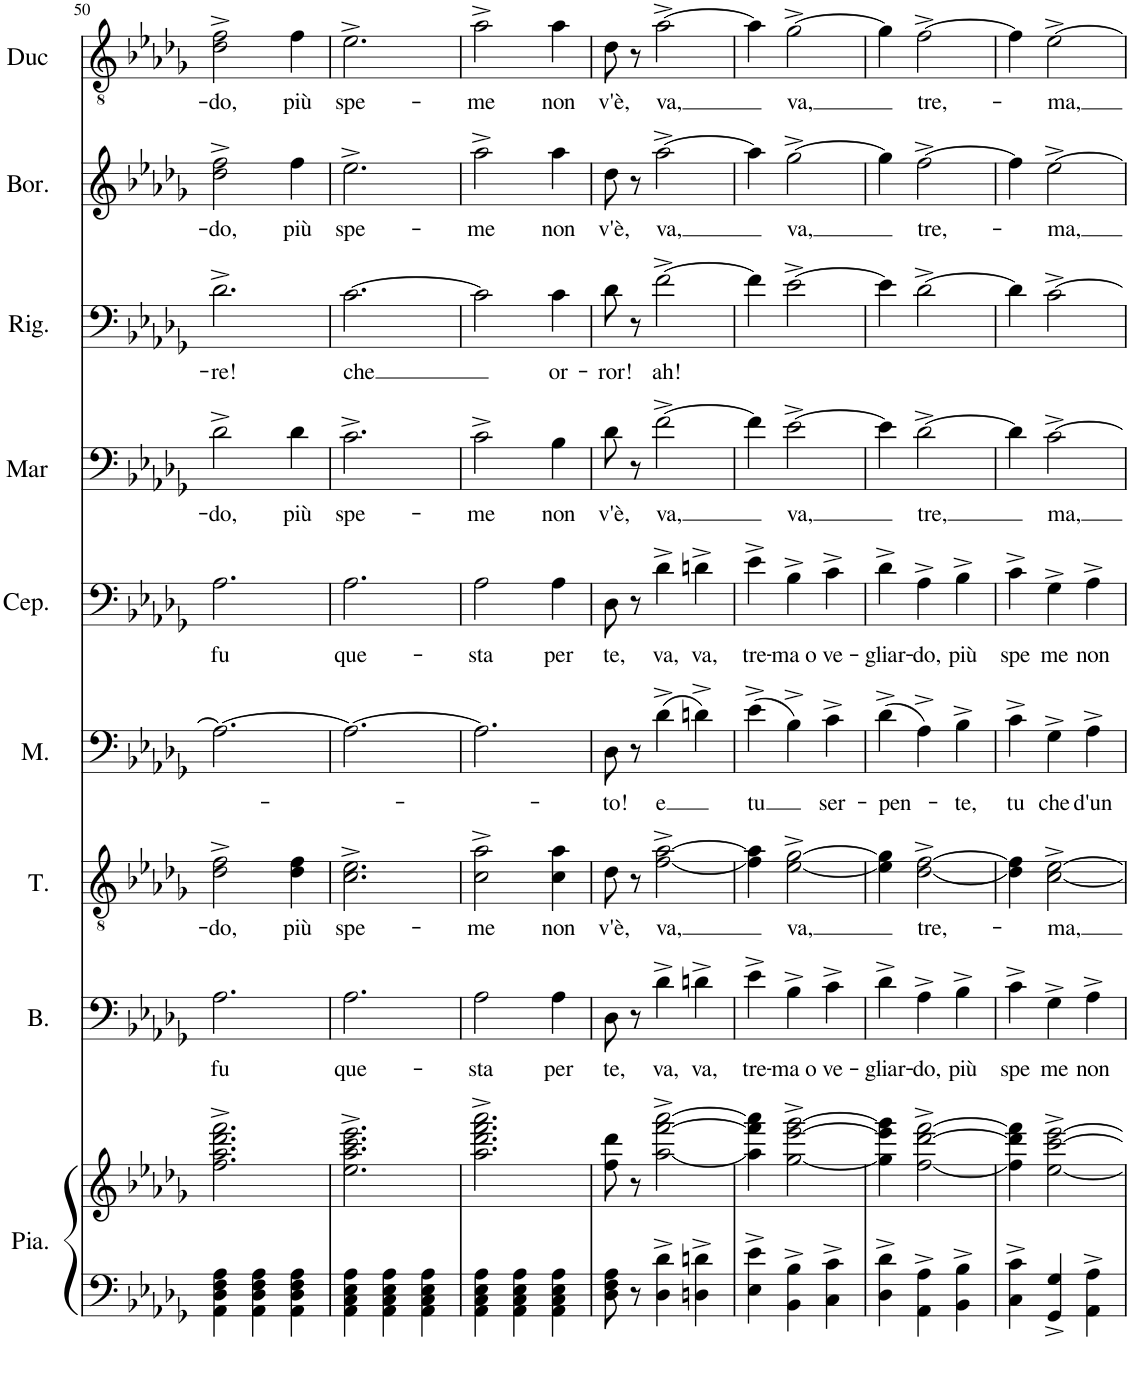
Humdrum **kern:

**kern	**kern	**kern	**text	**kern	**text	**kern	**text	**kern	**text	**kern	**text	**kern	**text	**kern	**text	**kern	**text
*part9	*part9	*part8	*part8	*part7	*part7	*part6	*part6	*part5	*part5	*part4	*part4	*part3	*part3	*part2	*part2	*part1	*part1
*staff10	*staff9	*staff8	*staff8	*staff7	*staff7	*staff6	*staff6	*staff5	*staff5	*staff4	*staff4	*staff3	*staff3	*staff2	*staff2	*staff1	*staff1
*I"Piano	*	*I"Basses	*	*I"Ténors	*	*I"Monterone	*	*I"Ceprano	*	*I"Marulo	*	*I"Rigoletto	*	*I"Borsa	*	*I"Duc	*
*I'Pia.	*	*I'B.	*	*I'T.	*	*I'M.	*	*I'Cep.	*	*I'Mar	*	*I'Rig.	*	*I'Bor.	*	*I'Duc	*
!!LO:PB:g=z
*clefF4	*clefG2	*clefF4	*	*clefGv2	*	*clefF4	*	*clefF4	*	*clefF4	*	*clefF4	*	*clefG2	*	*clefGv2	*
*k[b-e-a-d-g-]	*k[b-e-a-d-g-]	*k[b-e-a-d-g-]	*	*k[b-e-a-d-g-]	*	*k[b-e-a-d-g-]	*	*k[b-e-a-d-g-]	*	*k[b-e-a-d-g-]	*	*k[b-e-a-d-g-]	*	*k[b-e-a-d-g-]	*	*k[b-e-a-d-g-]	*
*M3/4	*M3/4	*M3/4	*	*M3/4	*	*M3/4	*	*M3/4	*	*M3/4	*	*M3/4	*	*M3/4	*	*M3/4	*
=50	=50	=50	=50	=50	=50	=50	=50	=50	=50	=50	=50	=50	=50	=50	=50	=50	=50
!	!	!	!LO:LY:b	!	!LO:LY:b	!	!	!	!LO:LY:b	!	!LO:LY:b	!	!LO:LY:b	!	!LO:LY:b	!	!LO:LY:b
4AA-\ 4D-\ 4F\ 4A-\	2.ff\^ 2.aa-\^ 2.ddd-\^ 2.fff\^	2.A-\	fu	2d-\^ 2f\^	-do,	2.A-\_	.	2.A-\	fu	2d-^\	-do,	2.d-^\	-re!	2dd-\^ 2ff\^	-do,	2d-\^ 2f\^	-do,
4AA-\ 4D-\ 4F\ 4A-\	.	.	.	.	.	.	.	.	.	.	.	.	.	.	.	.	.
!	!	!	!	!	!LO:LY:b	!	!	!	!	!	!LO:LY:b	!	!	!	!LO:LY:b	!	!LO:LY:b
4AA-\ 4D-\ 4F\ 4A-\	.	.	.	4d-\ 4f\	più	.	.	.	.	4d-\	più	.	.	4ff\	più	4f\	più
=51	=51	=51	=51	=51	=51	=51	=51	=51	=51	=51	=51	=51	=51	=51	=51	=51	=51
!	!	!	!LO:LY:b	!	!LO:LY:b	!	!	!	!LO:LY:b	!	!LO:LY:b	!	!LO:LY:b	!	!LO:LY:b	!	!LO:LY:b
4AA-\ 4C\ 4E-\ 4A-\	2.ee-\^ 2.aa-\^ 2.ccc\^ 2.eee-\^	2.A-\	que-	2.c\^ 2.e-\^	spe-	2.A-\_	.	2.A-\	que-	2.c^\	spe-	[2.c\	che	2.ee-^\	spe-	2.e-^\	spe-
4AA-\ 4C\ 4E-\ 4A-\	.	.	.	.	.	.	.	.	.	.	.	.	.	.	.	.	.
4AA-\ 4C\ 4E-\ 4A-\	.	.	.	.	.	.	.	.	.	.	.	.	.	.	.	.	.
=52	=52	=52	=52	=52	=52	=52	=52	=52	=52	=52	=52	=52	=52	=52	=52	=52	=52
!	!	!	!LO:LY:b	!	!LO:LY:b	!	!	!	!LO:LY:b	!	!LO:LY:b	!	!	!	!LO:LY:b	!	!LO:LY:b
4AA-\ 4C\ 4E-\ 4A-\	2.aa-\^ 2.ddd-\^ 2.fff\^ 2.aaa-\^	2A-\	-sta	2c\^ 2a-\^	-me	2.A-\]	.	2A-\	-sta	2c^\	-me	2c\]	.	2aa-^\	-me	2a-^\	-me
4AA-\ 4C\ 4E-\ 4A-\	.	.	.	.	.	.	.	.	.	.	.	.	.	.	.	.	.
!	!	!	!LO:LY:b	!	!LO:LY:b	!	!	!	!LO:LY:b	!	!LO:LY:b	!	!LO:LY:b	!	!LO:LY:b	!	!LO:LY:b
4AA-\ 4C\ 4E-\ 4A-\	.	4A-\	per	4c\ 4a-\	non	.	.	4A-\	per	4B-\	non	4c\	or-	4aa-\	non	4a-\	non
=53	=53	=53	=53	=53	=53	=53	=53	=53	=53	=53	=53	=53	=53	=53	=53	=53	=53
!	!	!	!LO:LY:b	!	!LO:LY:b	!	!LO:LY:b	!	!LO:LY:b	!	!LO:LY:b	!	!LO:LY:b	!	!LO:LY:b	!	!LO:LY:b
8D-\ 8F\ 8A-\	8ff\ 8ddd-\	8D-\	te,	8d-\	v'è,	8D-\	-to!	8D-\	te,	8d-\	v'è,	8d-\	-ror!	8dd-\	v'è,	8d-\	v'è,
8r	8r	8r	.	8r	.	8r	.	8r	.	8r	.	8r	.	8r	.	8r	.
!	!	!	!LO:LY:b	!	!LO:LY:b	!	!LO:LY:b	!	!LO:LY:b	!	!LO:LY:b	!	!LO:LY:b	!	!LO:LY:b	!	!LO:LY:b
4D-\^ 4d-\^	[2aa-\^ [2fff\^ [2aaa-\^	4d-^\	va,	[2f\^ [2a-\^	va,	(4d-^\	e	4d-^\	va,	[2f^\	va,	[2f^\	ah!	[2aa-^\	va,	[2a-^\	va,
!	!	!	!LO:LY:b	!	!	!	!	!	!LO:LY:b	!	!	!	!	!	!	!	!
4Dn\^ 4dn\^	.	4dn^\	va,	.	.	4dn^\)	.	4dn^\	va,	.	.	.	.	.	.	.	.
=54	=54	=54	=54	=54	=54	=54	=54	=54	=54	=54	=54	=54	=54	=54	=54	=54	=54
!	!	!	!LO:LY:b	!	!	!	!LO:LY:b	!	!LO:LY:b	!	!	!	!	!	!	!	!
4E-\^ 4e-\^	4aa-\] 4fff\] 4aaa-\]	4e-^\	tre-	4f\] 4a-\]	.	(4e-^\	tu	4e-^\	tre-	4f\]	.	4f\]	.	4aa-\]	.	4a-\]	.
!	!	!	!LO:LY:b	!	!LO:LY:b	!	!	!	!LO:LY:b	!	!LO:LY:b	!	!	!	!LO:LY:b	!	!LO:LY:b
4BB-\^ 4B-\^	[2gg-\^ [2eee-\^ [2ggg-\^	4B-^\	-ma o	[2e-\^ [2g-\^	va,	4B-^\)	.	4B-^\	-ma o	[2e-^\	va,	[2e-^\	.	[2gg-^\	va,	[2g-^\	va,
!	!	!	!LO:LY:b	!	!	!	!LO:LY:b	!	!LO:LY:b	!	!	!	!	!	!	!	!
4C\^ 4c\^	.	4c^\	ve-	.	.	4c^\	ser-	4c^\	ve-	.	.	.	.	.	.	.	.
=55	=55	=55	=55	=55	=55	=55	=55	=55	=55	=55	=55	=55	=55	=55	=55	=55	=55
!	!	!	!LO:LY:b	!	!	!	!LO:LY:b	!	!LO:LY:b	!	!	!	!	!	!	!	!
4D-\^ 4d-\^	4gg-\] 4eee-\] 4ggg-\]	4d-^\	-gliar-	4e-\] 4g-\]	.	(4d-^\	-pen-	4d-^\	-gliar-	4e-\]	.	4e-\]	.	4gg-\]	.	4g-\]	.
!	!	!	!LO:LY:b	!	!LO:LY:b	!	!	!	!LO:LY:b	!	!LO:LY:b	!	!	!	!LO:LY:b	!	!LO:LY:b
4AA-\^ 4A-\^	[2ff\^ [2ddd-\^ [2fff\^	4A-^\	-do,	[2d-\^ [2f\^	tre,-	4A-^\)	.	4A-^\	-do,	[2d-^\	tre,	[2d-^\	.	[2ff^\	tre,-	[2f^\	tre,-
!	!	!	!LO:LY:b	!	!	!	!LO:LY:b	!	!LO:LY:b	!	!	!	!	!	!	!	!
4BB-\^ 4B-\^	.	4B-^\	più	.	.	4B-^\	-te,	4B-^\	più	.	.	.	.	.	.	.	.
=56	=56	=56	=56	=56	=56	=56	=56	=56	=56	=56	=56	=56	=56	=56	=56	=56	=56
!	!	!	!LO:LY:b	!	!	!	!LO:LY:b	!	!LO:LY:b	!	!	!	!	!	!	!	!
4C\^ 4c\^	4ff\] 4ddd-\] 4fff\]	4c^\	spe	4d-\] 4f\]	.	4c^\	tu	4c^\	spe	4d-\]	.	4d-\]	.	4ff\]	.	4f\]	.
!	!	!	!LO:LY:b	!	!LO:LY:b	!	!LO:LY:b	!	!LO:LY:b	!	!LO:LY:b	!	!	!	!LO:LY:b	!	!LO:LY:b
4GG-/^ 4G-/^	[2ee-\^ [2ccc\^ [2eee-\^	4G-^\	me	[2c\^ [2e-\^	-ma,	4G-^\	che	4G-^\	me	[2c^\	ma,	[2c^\	.	[2ee-^\	-ma,	[2e-^\	-ma,
!	!	!	!LO:LY:b	!	!	!	!LO:LY:b	!	!LO:LY:b	!	!	!	!	!	!	!	!
4AA-\^ 4A-\^	.	4A-^\	non	.	.	4A-^\	d'un	4A-^\	non	.	.	.	.	.	.	.	.
=	=	=	=	=	=	=	=	=	=	=	=	=	=	=	=	=	=
*-	*-	*-	*-	*-	*-	*-	*-	*-	*-	*-	*-	*-	*-	*-	*-	*-	*-
